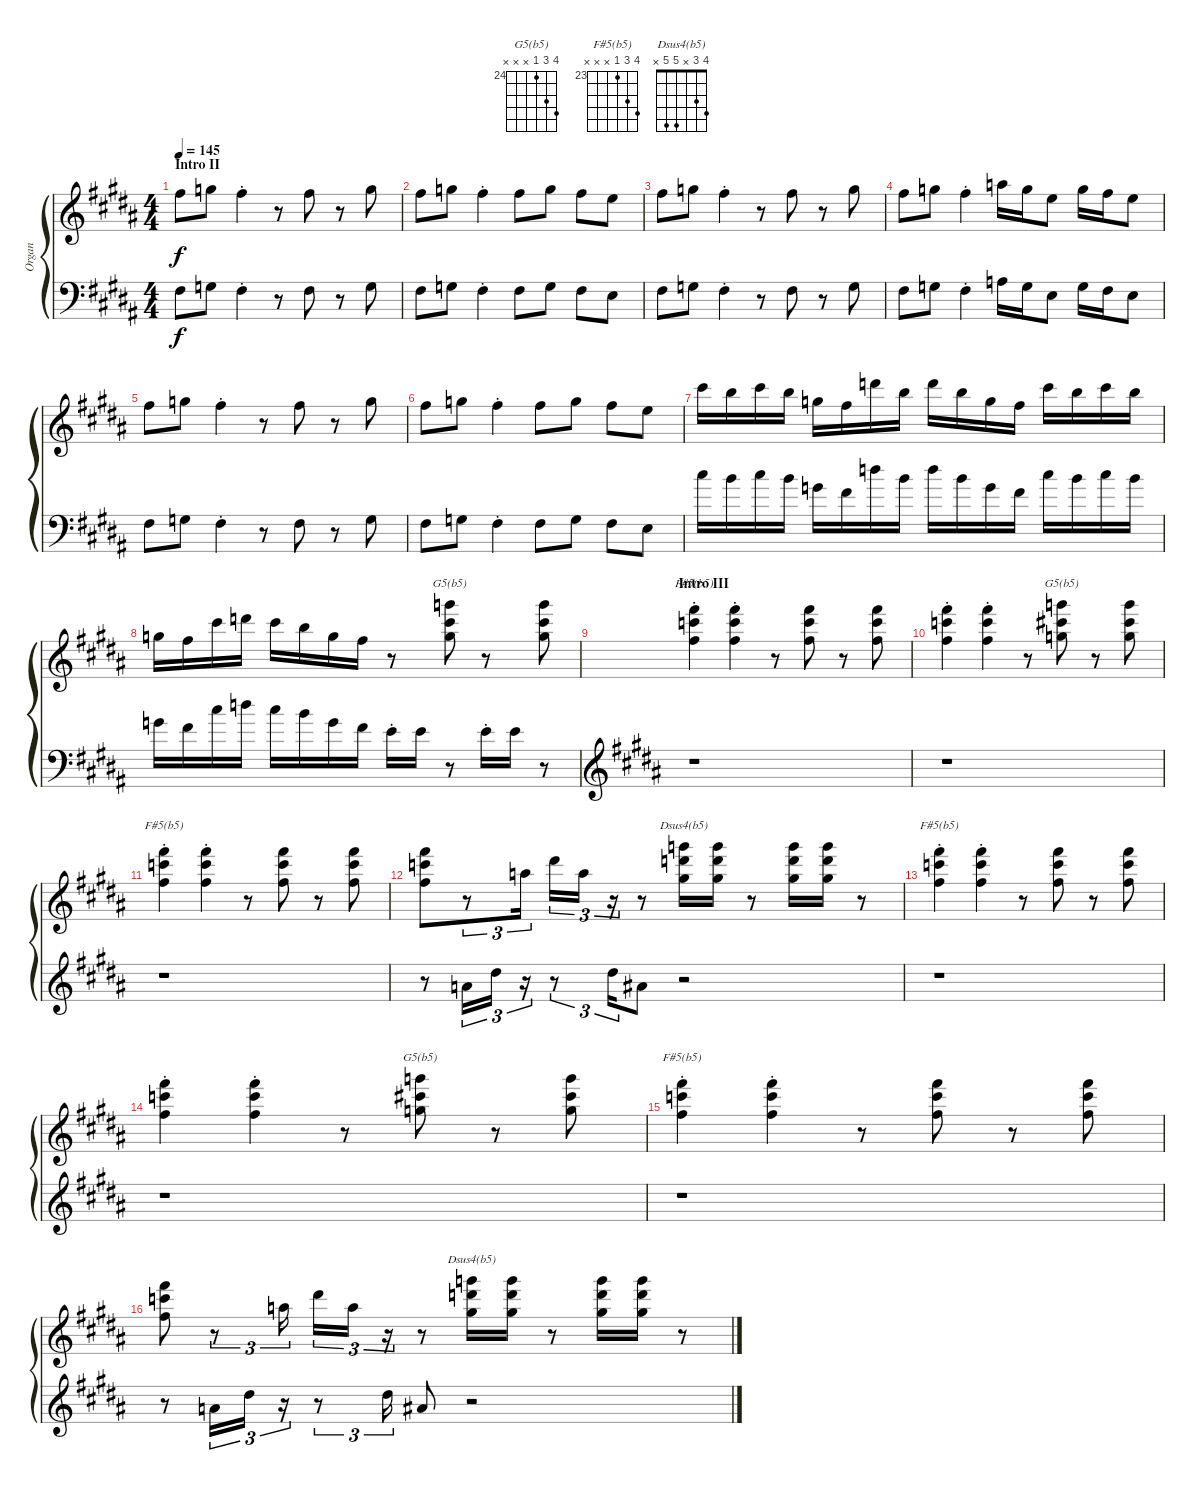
\defaultSystemsLayout 4
\bracketExtendMode groupsimilarinstruments
\otherSystemsTrackNameOrientation horizontal
\track ("Organ / E. Piano" "Organ") {multiBarRest instrument drawbarorgan}
\staff {score}
\tuning (E4 B3 G3 D3 A2 E2)
\chord ("G5(b5)" 27 26 24 x x x) {firstfret 24 showfingering false}
\chord ("F#5(b5)" 26 25 23 x x x) {firstfret 23 showfingering false}
\chord ("Dsus4(b5)" 4 3 x 5 5 x) {showfingering false}
\ts (4 4)
\section ("" "Intro II")
\tempo 145
\clef g2
\ks b
14.1{acc #}.8{dy f instrument drawbarorgan beam Down} 15.1{acc forcenatural}.8{beam Down} 14.1{st acc #}.4{beam Down} r.8{beam Down} 14.1{acc #}.8{beam Down} r.8{beam Down} 15.1{acc forcenatural}.8{beam Down} |
14.1{acc #}.8{beam Down} 15.1{acc forcenatural}.8{beam Down} 14.1{st acc #}.4{beam Down} 14.1{acc #}.8{beam Down} 15.1{acc forcenatural}.8{beam Down} 14.1{acc #}.8{beam Down} 12.1{acc forcenatural}.8{beam Down} |
14.1{acc #}.8{beam Down} 15.1{acc forcenatural}.8{beam Down} 14.1{st acc #}.4{beam Down} r.8{beam Down} 14.1{acc #}.8{beam Down} r.8{beam Down} 15.1{acc forcenatural}.8{beam Down} |
14.1{acc #}.8{beam Down} 15.1{acc forcenatural}.8{beam Down} 14.1{st acc #}.4{beam Down} 17.1{acc forcenatural}.16{beam Down} 15.1{acc forcenatural}.16{beam Down} 12.1{acc forcenatural}.8{beam Down} 15.1{acc forcenatural}.16{beam Down} 14.1{acc #}.16{beam Down} 12.1{acc forcenatural}.8{beam Down} |
14.1{acc #}.8{beam Down} 15.1{acc forcenatural}.8{beam Down} 14.1{st acc #}.4{beam Down} r.8{beam Down} 14.1{acc #}.8{beam Down} r.8{beam Down} 15.1{acc forcenatural}.8{beam Down} |
14.1{acc #}.8{beam Down} 15.1{acc forcenatural}.8{beam Down} 14.1{st acc #}.4{beam Down} 14.1{acc #}.8{beam Down} 15.1{acc forcenatural}.8{beam Down} 14.1{acc #}.8{beam Down} 17.2{acc forcenatural}.8{beam Down} |
21.1{acc #}.16{beam Down} 19.1{acc forcenatural}.16{beam Down} 21.1{acc #}.16{beam Down} 19.1{acc forcenatural}.16{beam Down} 15.1{acc forcenatural}.16{beam Down} 19.2{acc #}.16{beam Down} 22.1{acc forcenatural}.16{beam Down} 19.1{acc forcenatural}.16{beam Down} 22.1{acc forcenatural}.16{beam Down} 19.1{acc forcenatural}.16{beam Down} 15.1{acc forcenatural}.16{beam Down} 14.1{acc #}.16{beam Down} 21.1{acc #}.16{beam Down} 19.1{acc forcenatural}.16{beam Down} 21.1{acc #}.16{beam Down} 19.1{acc forcenatural}.16{beam Down} |
15.1{acc forcenatural}.16{beam Down} 14.1{acc #}.16{beam Down} 21.1{acc #}.16{beam Down} 22.1{acc forcenatural}.16{beam Down} 21.1{acc #}.16{beam Down} 19.1{acc forcenatural}.16{beam Down} 15.1{acc forcenatural}.16{beam Down} 14.1{acc #}.16{beam Down} r.8{beam Down} (24.3{acc forcenatural} 26.2{acc #} 27.1{acc forcenatural}).8{ch "G5(b5)" beam Down} r.8{beam Down} (24.3{acc forcenatural} 26.2{acc #} 27.1{acc forcenatural}).8{beam Down} |
\section ("" "Intro III")
(23.3{st acc #} 25.2{st acc forcenatural} 26.1{st acc #}).4{ch "F#5(b5)" beam Down} (23.3{st acc #} 25.2{st acc forcenatural} 26.1{st acc #}).4{beam Down} r.8{beam Down} (23.3{acc #} 25.2{acc forcenatural} 26.1{acc #}).8{beam Down} r.8{beam Down} (23.3{acc #} 25.2{acc forcenatural} 26.1{acc #}).8{beam Down} |
(23.3{st acc #} 25.2{st acc forcenatural} 26.1{st acc #}).4{beam Down} (23.3{st acc #} 25.2{st acc forcenatural} 26.1{st acc #}).4{beam Down} r.8{beam Down} (24.3{acc forcenatural} 26.2{acc #} 27.1{acc forcenatural}).8{ch "G5(b5)" beam Down} r.8{beam Down} (24.3{acc forcenatural} 26.2{acc #} 27.1{acc forcenatural}).8{beam Down} |
(23.3{st acc #} 25.2{st acc forcenatural} 26.1{st acc #}).4{ch "F#5(b5)" beam Down} (23.3{st acc #} 25.2{st acc forcenatural} 26.1{st acc #}).4{beam Down} r.8{beam Down} (23.3{acc #} 25.2{acc forcenatural} 26.1{acc #}).8{beam Down} r.8{beam Down} (23.3{acc #} 25.2{acc forcenatural} 26.1{acc #}).8{beam Down} |
(23.3{acc #} 25.2{acc forcenatural} 26.1{acc #}).8{beam Down beam merge} r.8{tu (3 2) beam Down beam merge} 17.1{acc forcenatural}.16{tu (3 2) beam Down} 23.1{acc #}.16{tu (3 2) beam Down} 17.1{acc forcenatural}.16{tu (3 2) beam Down} r.16{tu (3 2) beam Down} r.8{beam Down} (25.3{acc #} 27.2{acc forcenatural} 27.1{acc forcenatural}).16{ch "Dsus4(b5)" beam Down} (25.3{acc #} 27.2{acc forcenatural} 27.1{acc forcenatural}).16{beam Down} r.8{beam Down} (25.3{acc #} 27.2{acc forcenatural} 27.1{acc forcenatural}).16{beam Down} (25.3{acc #} 27.2{acc forcenatural} 27.1{acc forcenatural}).16{beam Down} r.8{beam Down} |
(23.3{st acc #} 25.2{st acc forcenatural} 26.1{st acc #}).4{ch "F#5(b5)" beam Down} (23.3{st acc #} 25.2{st acc forcenatural} 26.1{st acc #}).4{beam Down} r.8{beam Down} (23.3{acc #} 25.2{acc forcenatural} 26.1{acc #}).8{beam Down} r.8{beam Down} (23.3{acc #} 25.2{acc forcenatural} 26.1{acc #}).8{beam Down} |
(23.3{st acc #} 25.2{st acc forcenatural} 26.1{st acc #}).4{beam Down} (23.3{st acc #} 25.2{st acc forcenatural} 26.1{st acc #}).4{beam Down} r.8{beam Down} (24.3{acc forcenatural} 26.2{acc #} 27.1{acc forcenatural}).8{ch "G5(b5)" beam Down} r.8{beam Down} (24.3{acc forcenatural} 26.2{acc #} 27.1{acc forcenatural}).8{beam Down} |
(23.3{st acc #} 25.2{st acc forcenatural} 26.1{st acc #}).4{ch "F#5(b5)" beam Down} (23.3{st acc #} 25.2{st acc forcenatural} 26.1{st acc #}).4{beam Down} r.8{beam Down} (23.3{acc #} 25.2{acc forcenatural} 26.1{acc #}).8{beam Down} r.8{beam Down} (23.3{acc #} 25.2{acc forcenatural} 26.1{acc #}).8{beam Down} |
(23.3{acc #} 25.2{acc forcenatural} 26.1{acc #}).8{beam Down} r.8{tu (3 2) beam Down} 17.1{acc forcenatural}.16{tu (3 2) beam Down} 23.1{acc #}.16{tu (3 2) beam Down} 17.1{acc forcenatural}.16{tu (3 2) beam Down} r.16{tu (3 2) beam Down} r.8{beam Down} (25.3{acc #} 27.2{acc forcenatural} 27.1{acc forcenatural}).16{ch "Dsus4(b5)" beam Down} (25.3{acc #} 27.2{acc forcenatural} 27.1{acc forcenatural}).16{beam Down} r.8{beam Down} (25.3{acc #} 27.2{acc forcenatural} 27.1{acc forcenatural}).16{beam Down} (25.3{acc #} 27.2{acc forcenatural} 27.1{acc forcenatural}).16{beam Down} r.8{beam Down}
\staff {score}
\tuning (E4 B3 G3 D3 A2 E2)
\clef f4
\ottava regular
\simile none
\ks b
4.4{acc #}.8{dy f beam Down} 5.4{acc forcenatural}.8{beam Down} 4.4{st acc #}.4{beam Down} r.8{beam Down} 4.4{acc #}.8{beam Down} r.8{beam Down} 5.4{acc forcenatural}.8{beam Down} |
4.4{acc #}.8{beam Down} 5.4{acc forcenatural}.8{beam Down} 4.4{st acc #}.4{beam Down} 4.4{acc #}.8{beam Down} 5.4{acc forcenatural}.8{beam Down} 4.4{acc #}.8{beam Down} 2.4{acc forcenatural}.8{beam Down} |
4.4{acc #}.8{beam Down} 5.4{acc forcenatural}.8{beam Down} 4.4{st acc #}.4{beam Down} r.8{beam Down} 4.4{acc #}.8{beam Down} r.8{beam Down} 5.4{acc forcenatural}.8{beam Down} |
4.4{acc #}.8{beam Down} 5.4{acc forcenatural}.8{beam Down} 4.4{st acc #}.4{beam Down} 7.4{acc forcenatural}.16{beam Down} 5.4{acc forcenatural}.16{beam Down} 2.4{acc forcenatural}.8{beam Down} 5.4{acc forcenatural}.16{beam Down} 4.4{acc #}.16{beam Down} 2.4{acc forcenatural}.8{beam Down} |
4.4{acc #}.8{beam Down} 5.4{acc forcenatural}.8{beam Down} 4.4{st acc #}.4{beam Down} r.8{beam Down} 4.4{acc #}.8{beam Down} r.8{beam Down} 5.4{acc forcenatural}.8{beam Down} |
4.4{acc #}.8{beam Down} 5.4{acc forcenatural}.8{beam Down} 4.4{st acc #}.4{beam Down} 4.4{acc #}.8{beam Down} 5.4{acc forcenatural}.8{beam Down} 4.4{acc #}.8{beam Down} 7.5{acc forcenatural}.8{beam Down} |
9.1{acc #}.16{beam Down} 7.1{acc forcenatural}.16{beam Down} 9.1{acc #}.16{beam Down} 7.1{acc forcenatural}.16{beam Down} 8.2{acc forcenatural}.16{beam Down} 7.2{acc #}.16{beam Down} 10.1{acc forcenatural}.16{beam Down} 7.1{acc forcenatural}.16{beam Down} 10.1{acc forcenatural}.16{beam Down} 7.1{acc forcenatural}.16{beam Down} 8.2{acc forcenatural}.16{beam Down} 7.2{acc #}.16{beam Down} 9.1{acc #}.16{beam Down} 7.1{acc forcenatural}.16{beam Down} 9.1{acc #}.16{beam Down} 7.1{acc forcenatural}.16{beam Down} |
8.2{acc forcenatural}.16{beam Down} 7.2{acc #}.16{beam Down} 9.1{acc #}.16{beam Down} 10.1{acc forcenatural}.16{beam Down} 9.1{acc #}.16{beam Down} 7.1{acc forcenatural}.16{beam Down} 8.2{acc forcenatural}.16{beam Down} 7.2{acc #}.16{beam Down} 5.2{st acc forcenatural}.16{beam Down} 5.2{acc forcenatural}.16{beam Down} r.8{beam Down} 0.1{st acc forcenatural}.16{beam Down} 0.1{acc forcenatural}.16{beam Down} r.8{beam Down} |
\clef g2
r.1{beam Down} |
r.1{beam Down} |
r.1{beam Down} |
r.8{beam Down} 10.2{acc forcenatural}.16{tu (3 2) beam Down} 11.1{acc #}.16{tu (3 2) beam Down} r.16{tu (3 2) beam Down} r.8{tu (3 2) beam Down} 11.1{acc #}.16{tu (3 2) beam Down beam merge} 11.2{acc #}.8{beam Down} r.2{beam Down} |
r.1{beam Down} |
r.1{beam Down} |
r.1{beam Down} |
r.8{beam Down} 10.2{acc forcenatural}.16{tu (3 2) beam Down} 11.1{acc #}.16{tu (3 2) beam Down} r.16{tu (3 2) beam Down} r.8{tu (3 2) beam Down} 11.1{acc #}.16{tu (3 2) beam Down} 11.2{acc #}.8{beam Up} r.2{beam Up}
